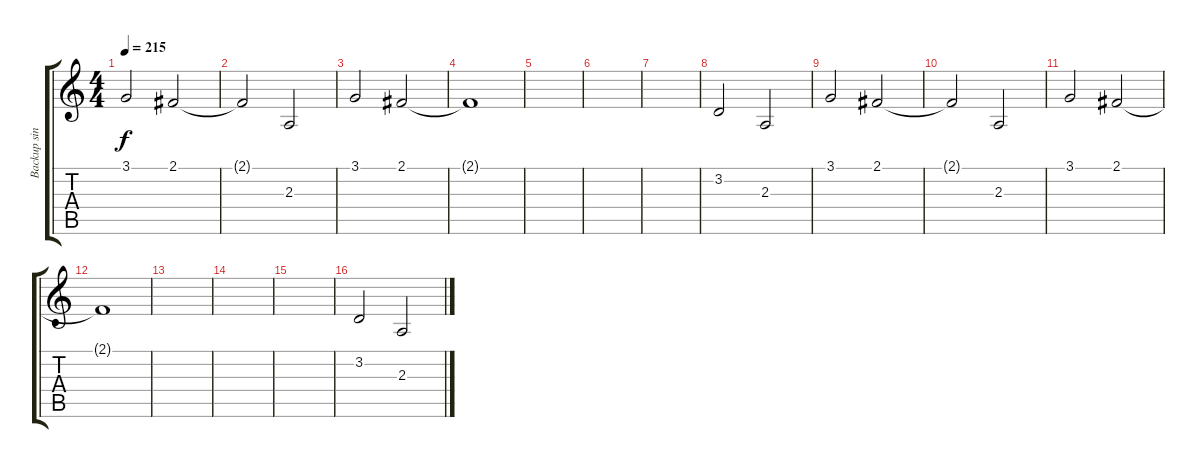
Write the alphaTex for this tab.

\track ("Backup singers" "Backup sin") {instrument cello}
\staff {score tabs}
\tuning (E4 B3 G3 D3 A2 E2) {hide}
\ts (4 4)
\tempo 215
\clef g2
\ks aminor
3.1.2{dy f} 2.1.2 |
2.1{t}.2 2.3.2 |
3.1.2 2.1.2 |
2.1{t}.1 |
|
|
|
3.2.2 2.3.2 |
3.1.2 2.1.2 |
2.1{t}.2 2.3.2 |
3.1.2 2.1.2 |
2.1{t}.1 |
|
|
|
3.2.2 2.3.2
